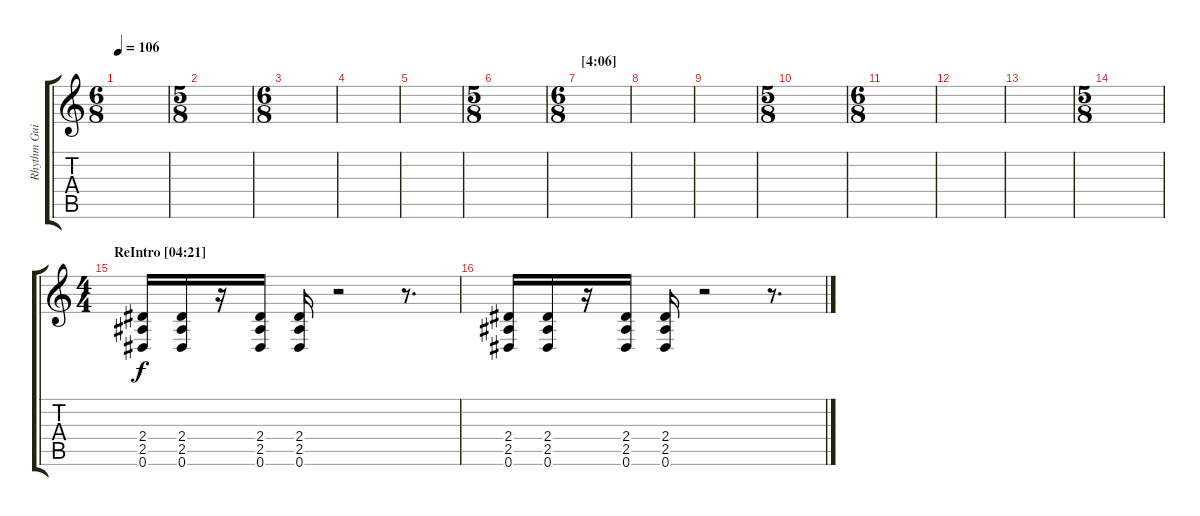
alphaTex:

\track ("Rhythm Guitar" "Rhythm Gui") {instrument distortionguitar}
\staff {score tabs}
\tuning (Eb4 Bb3 Gb3 Db3 Ab2 Eb2) {hide}
\ts (6 8)
\tempo 106
\clef g2
\ks c
|
\ts (5 8)
|
\ts (6 8)
|
|
|
\ts (5 8)
|
\ts (6 8)
\section ("" "[4:06]")
|
|
|
\ts (5 8)
|
\ts (6 8)
|
|
|
\ts (5 8)
|
\ts (4 4)
\section ("" "ReIntro [04:21]")
(2.4 2.5 0.6).16 (2.4 2.5 0.6).16 r.16 (2.4 2.5 0.6).16 (2.4 2.5 0.6).16 r.2 r.8{d} |
(2.4 2.5 0.6).16 (2.4 2.5 0.6).16 r.16 (2.4 2.5 0.6).16 (2.4 2.5 0.6).16 r.2 r.8{d}
